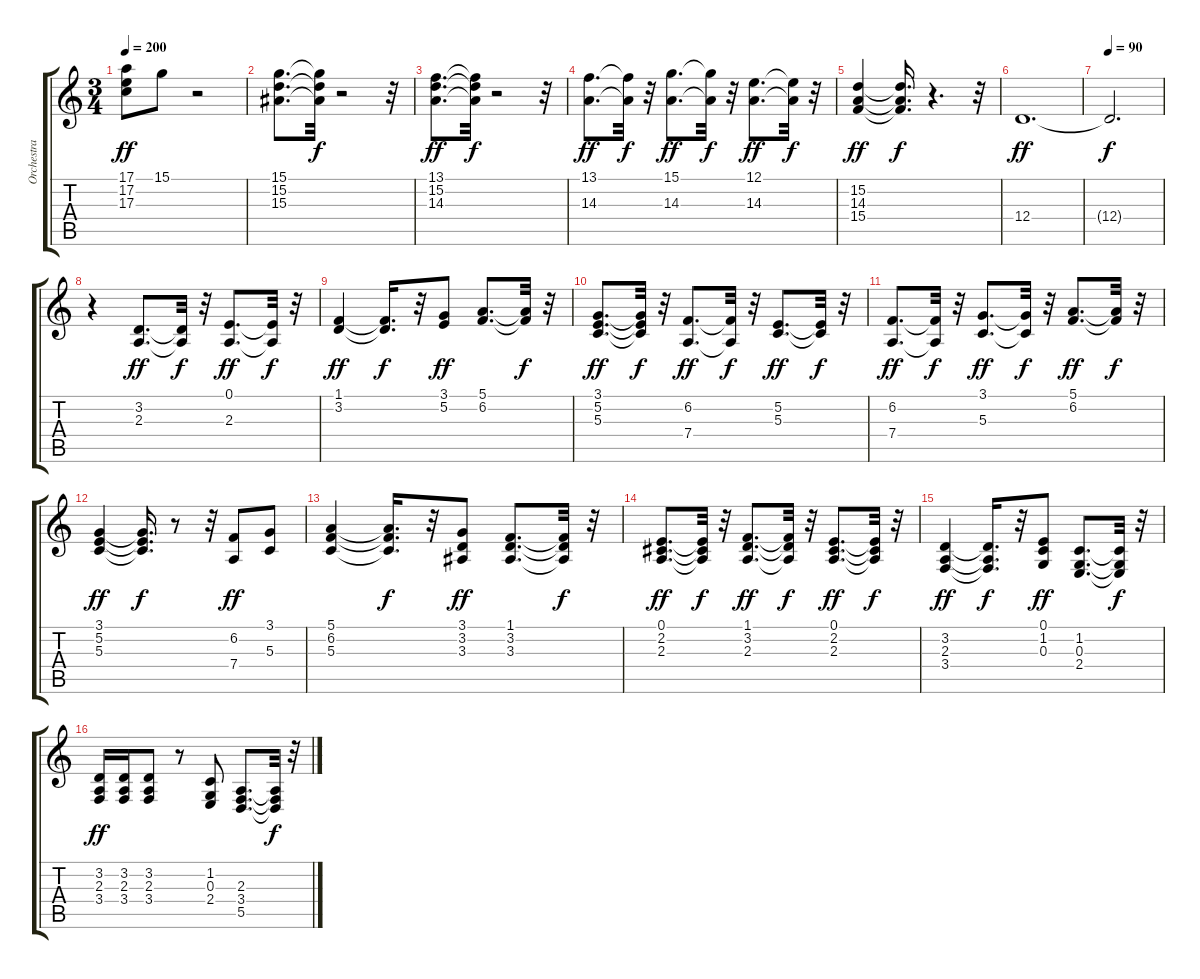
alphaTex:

\track ("Orchestra" "Orchestra") {instrument stringensemble1}
\staff {score tabs}
\tuning (E4 B3 G3 D3 A2 E2) {hide}
\ts (3 4)
\tempo 200
\clef g2
\ks c
(17.1 17.2 17.3).8{dy ff} 15.1.8 r.2 |
(15.1 15.2 15.3).8{d} (15.1{t} 15.2{t} 15.3{t}).32{dy f} r.2 r.32 |
(13.1 15.2 14.3).8{d dy ff} (13.1{t} 15.2{t} 14.3{t}).32{dy f} r.2 r.32 |
(13.1 14.3).8{d dy ff} (13.1{t} 14.3{t}).32{dy f} r.32 (15.1 14.3).8{d dy ff} (15.1{t} 14.3{t}).32{dy f} r.32 (12.1 14.3).8{d dy ff} (12.1{t} 14.3{t}).32{dy f} r.32 |
(15.2 14.3 15.4).4{dy ff} (15.2{t} 14.3{t} 15.4{t}).16{d dy f} r.4{d} r.32 |
12.4.1{d dy ff} |
\tempo 90
12.4{t}.2{d dy f} |
r.4 (3.2 2.3).8{d dy ff} (3.2{t} 2.3{t}).32{dy f} r.32 (0.1 2.3).8{d dy ff} (0.1{t} 2.3{t}).32{dy f} r.32 |
(1.1 3.2).4{dy ff} (1.1{t} 3.2{t}).16{d dy f} r.32 (3.1 5.2).8{dy ff} (5.1 6.2).8{d} (5.1{t} 6.2{t}).32{dy f} r.32 |
(3.1 5.2 5.3).8{d dy ff} (3.1{t} 5.2{t} 5.3{t}).32{dy f} r.32 (6.2 7.4).8{d dy ff} (6.2{t} 7.4{t}).32{dy f} r.32 (5.2 5.3).8{d dy ff} (5.2{t} 5.3{t}).32{dy f} r.32 |
(6.2 7.4).8{d dy ff} (6.2{t} 7.4{t}).32{dy f} r.32 (3.1 5.3).8{d dy ff} (3.1{t} 5.3{t}).32{dy f} r.32 (5.1 6.2).8{d dy ff} (5.1{t} 6.2{t}).32{dy f} r.32 |
(3.1 5.2 5.3).4{dy ff} (3.1{t} 5.2{t} 5.3{t}).16{d dy f} r.8 r.32 (6.2 7.4).8{dy ff} (3.1 5.3).8 |
(5.1 6.2 5.3).4 (5.1{t} 6.2{t} 5.3{t}).16{d dy f} r.32 (3.1 3.2 3.3).8{dy ff} (1.1 3.2 3.3).8{d} (1.1{t} 3.2{t} 3.3{t}).32{dy f} r.32 |
(0.1 2.2 2.3).8{d dy ff} (0.1{t} 2.2{t} 2.3{t}).32{dy f} r.32 (1.1 3.2 2.3).8{d dy ff} (1.1{t} 3.2{t} 2.3{t}).32{dy f} r.32 (0.1 2.2 2.3).8{d dy ff} (0.1{t} 2.2{t} 2.3{t}).32{dy f} r.32 |
(3.2 2.3 3.4).4{dy ff} (3.2{t} 2.3{t} 3.4{t}).16{d dy f} r.32 (0.1 1.2 0.3).8{dy ff} (1.2 0.3 2.4).8{d} (1.2{t} 0.3{t} 2.4{t}).32{dy f} r.32 |
(3.2 2.3 3.4).16{dy ff} (3.2 2.3 3.4).16 (3.2 2.3 3.4).8 r.8 (1.2 0.3 2.4).8 (2.3 3.4 5.5).8{d} (2.3{t} 3.4{t} 5.5{t}).32{dy f} r.32
